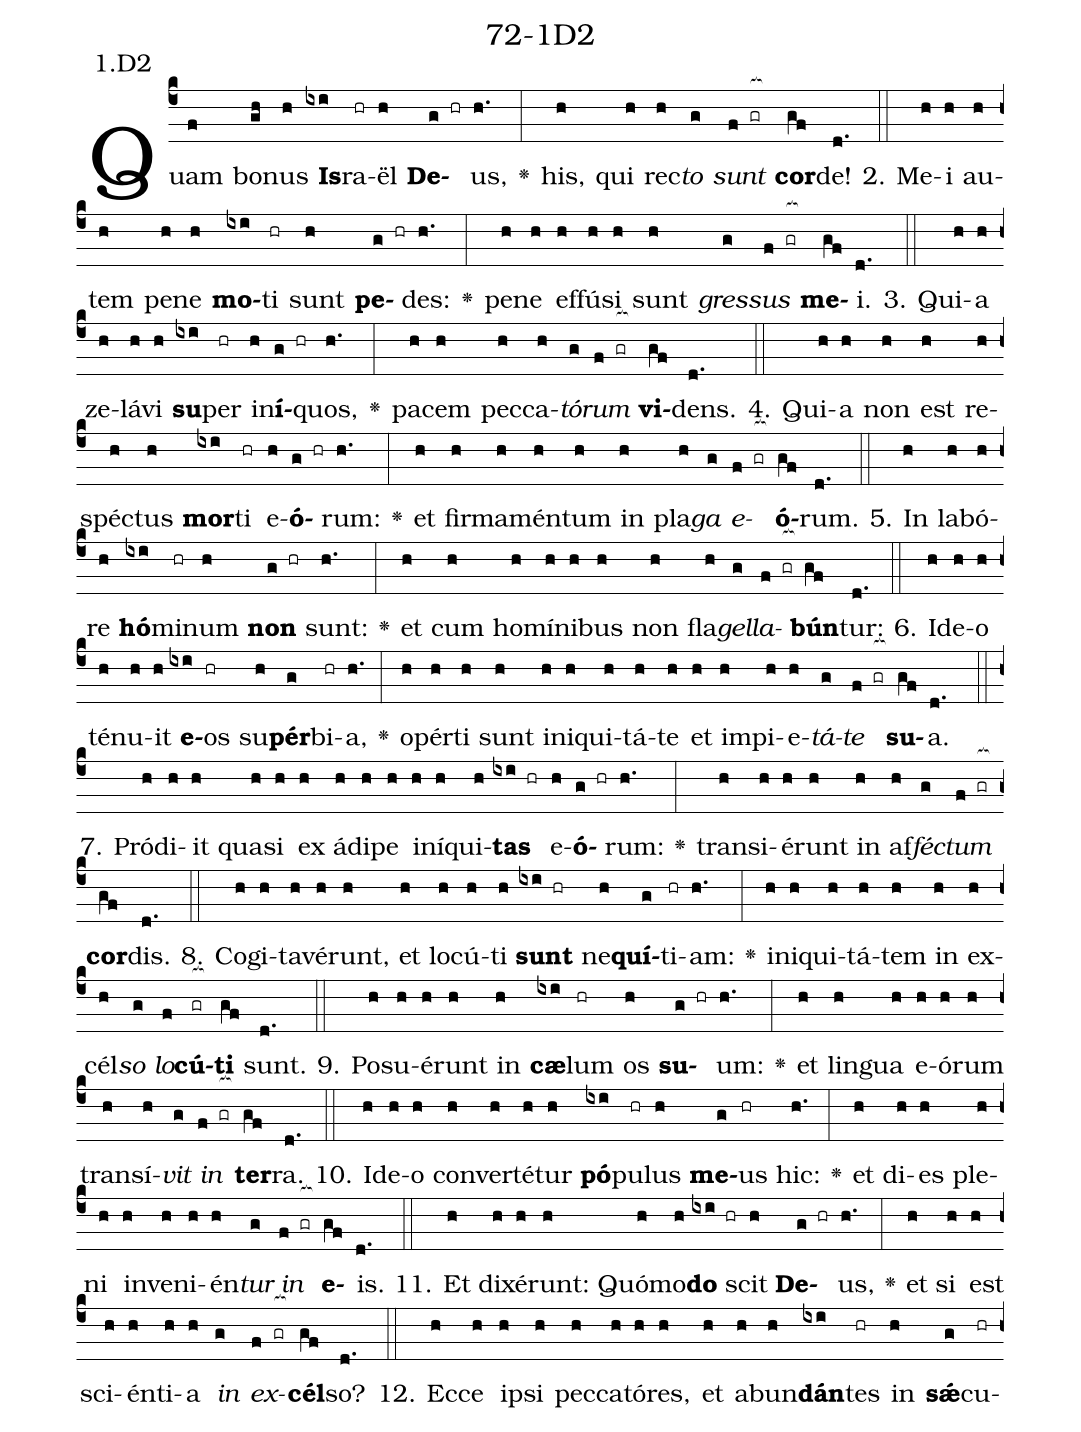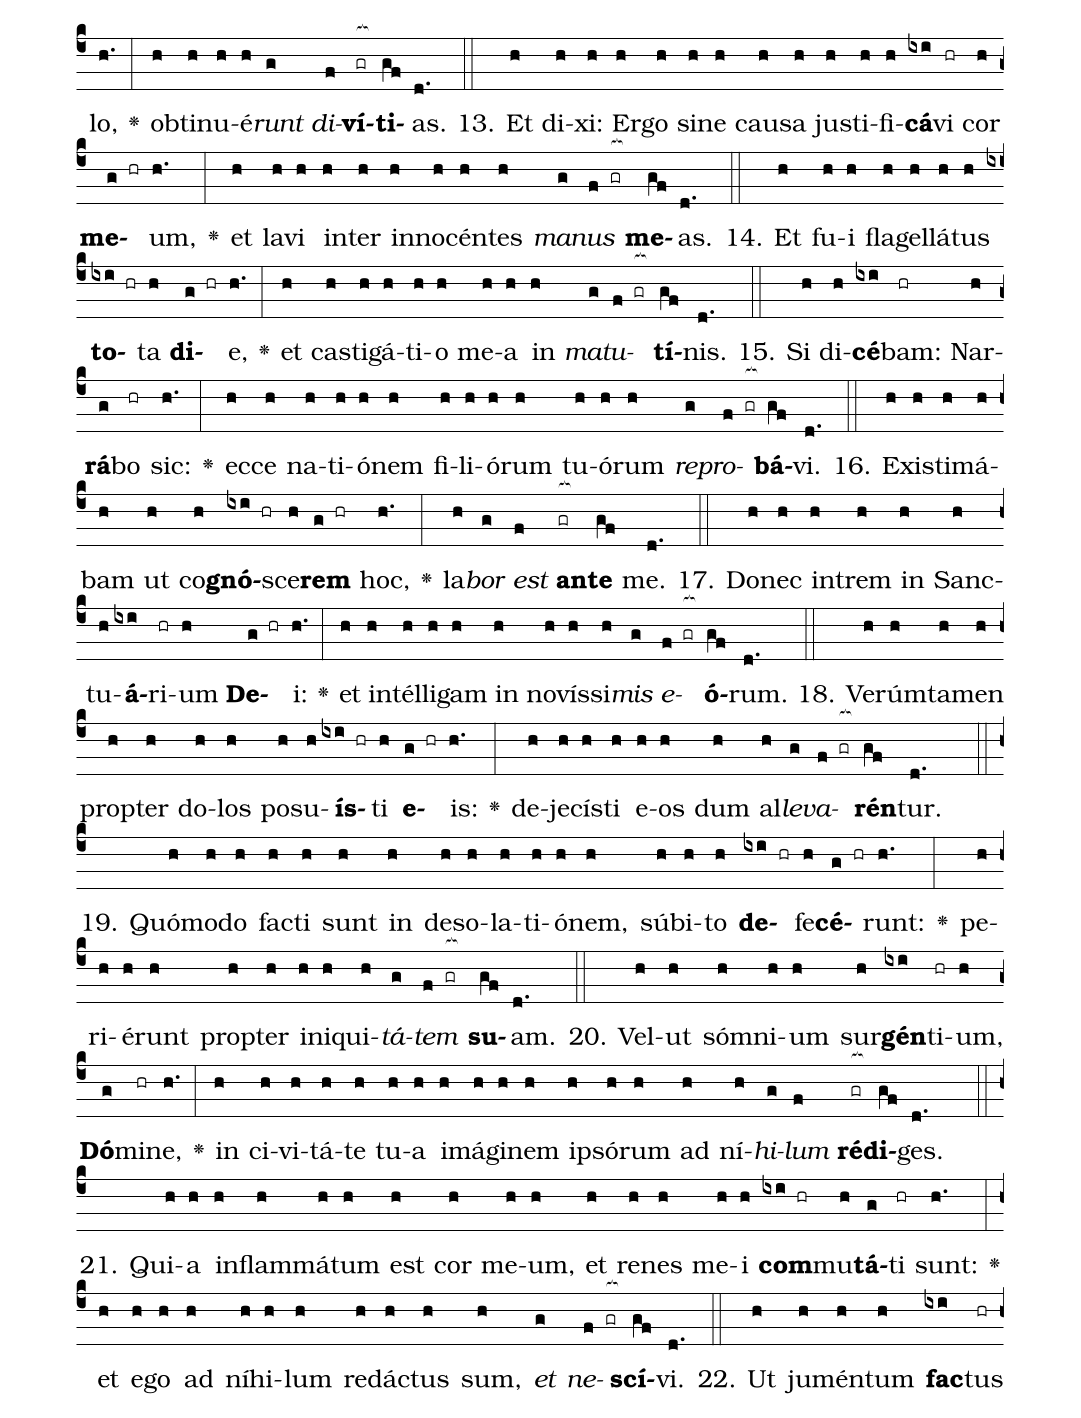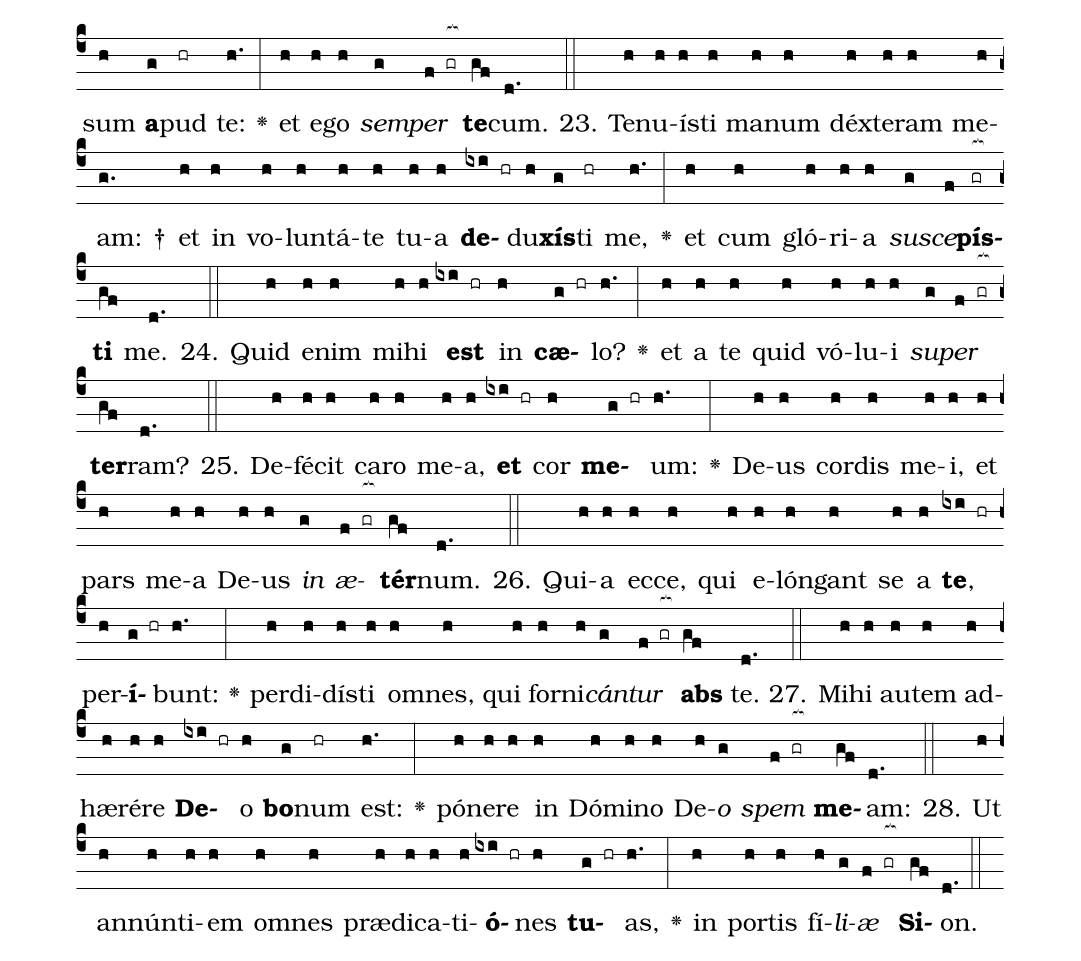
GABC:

name: 72-1D2;
annotation: 1.D2;
%%
(c4)Quam(f) bo(gh)nus(h) <b>Is</b>(ixi)ra(hr)ël(h) <b>De</b>(g hr)us,(h.) <v>\greheightstar</v>(:) his,(h) qui(h) rec(h)<i>to</i>(g) <i>sunt</i>(f gr[ocb:1{]) <b>cor</b>(gf[ocb:0}])de!(d.) (::)
2. Me(h)i(h) au(h)tem(h) pe(h)ne(h) <b>mo</b>(ixi)ti(hr) sunt(h) <b>pe</b>(g hr)des:(h.) <v>\greheightstar</v>(:) pe(h)ne(h) ef(h)fú(h)si(h) sunt(h) <i>gres</i>(g)<i>sus</i>(f gr[ocb:1{]) <b>me</b>(gf[ocb:0}])i.(d.) (::)
3. Qui(h)a(h) ze(h)lá(h)vi(h) <b>su</b>(ixi)per(hr) in(h)<b>í</b>(g hr)quos,(h.) <v>\greheightstar</v>(:) pa(h)cem(h) pec(h)ca(h)<i>tó</i>(g)<i>rum</i>(f gr[ocb:1{]) <b>vi</b>(gf[ocb:0}])dens.(d.) (::)
4. Qui(h)a(h) non(h) est(h) re(h)spéc(h)tus(h) <b>mor</b>(ixi)ti(hr) e(h)<b>ó</b>(g hr)rum:(h.) <v>\greheightstar</v>(:) et(h) fir(h)ma(h)mén(h)tum(h) in(h) pla(h)<i>ga</i>(g) <i>e</i>(f gr[ocb:1{])<b>ó</b>(gf[ocb:0}])rum.(d.) (::)
5. In(h) la(h)bó(h)re(h) <b>hó</b>(ixi)mi(hr)num(h) <b>non</b>(g hr) sunt:(h.) <v>\greheightstar</v>(:) et(h) cum(h) ho(h)mí(h)ni(h)bus(h) non(h) fla(h)<i>gel</i>(g)<i>la</i>(f gr[ocb:1{])<b>bún</b>(gf[ocb:0}])tur:(d.) (::)
6. Id(h)e(h)o(h) té(h)nu(h)it(h) <b>e</b>(ixi)os(hr) su(h)<b>pér</b>(g)bi(hr)a,(h.) <v>\greheightstar</v>(:) o(h)pér(h)ti(h) sunt(h) in(h)i(h)qui(h)tá(h)te(h) et(h) im(h)pi(h)e(h)<i>tá</i>(g)<i>te</i>(f gr[ocb:1{]) <b>su</b>(gf[ocb:0}])a.(d.) (::)
7. Pród(h)i(h)it(h) qua(h)si(h) ex(h) á(h)di(h)pe(h) in(h)í(h)qui(h)<b>tas</b>(ixi hr) e(h)<b>ó</b>(g hr)rum:(h.) <v>\greheightstar</v>(:) trans(h)i(h)é(h)runt(h) in(h) af(h)<i>féc</i>(g)<i>tum</i>(f gr[ocb:1{]) <b>cor</b>(gf[ocb:0}])dis.(d.) (::)
8. Co(h)gi(h)ta(h)vé(h)runt,(h) et(h) lo(h)cú(h)ti(h) <b>sunt</b>(ixi hr) ne(h)<b>quí</b>(g)ti(hr)am:(h.) <v>\greheightstar</v>(:) in(h)i(h)qui(h)tá(h)tem(h) in(h) ex(h)cél(h)<i>so</i>(g) <i>lo</i>(f)<b>cú</b>(gr[ocb:1{])<b>ti</b>(gf[ocb:0}]) sunt.(d.) (::)
9. Po(h)su(h)é(h)runt(h) in(h) <b>cæ</b>(ixi)lum(hr) os(h) <b>su</b>(g hr)um:(h.) <v>\greheightstar</v>(:) et(h) lin(h)gua(h) e(h)ó(h)rum(h) trans(h)í(h)<i>vit</i>(g) <i>in</i>(f gr[ocb:1{]) <b>ter</b>(gf[ocb:0}])ra.(d.) (::)
10. Id(h)e(h)o(h) con(h)ver(h)té(h)tur(h) <b>pó</b>(ixi)pu(hr)lus(h) <b>me</b>(g)us(hr) hic:(h.) <v>\greheightstar</v>(:) et(h) di(h)es(h) ple(h)ni(h) in(h)ve(h)ni(h)én(h)<i>tur</i>(g) <i>in</i>(f gr[ocb:1{]) <b>e</b>(gf[ocb:0}])is.(d.) (::)
11. Et(h) di(h)xé(h)runt:(h) Quó(h)mo(h)<b>do</b>(ixi hr) scit(h) <b>De</b>(g hr)us,(h.) <v>\greheightstar</v>(:) et(h) si(h) est(h) sci(h)én(h)ti(h)a(h) <i>in</i>(g) <i>ex</i>(f gr[ocb:1{])<b>cél</b>(gf[ocb:0}])so?(d.) (::)
12. Ec(h)ce(h) ip(h)si(h) pec(h)ca(h)tó(h)res,(h) et(h) ab(h)un(h)<b>dán</b>(ixi)tes(hr) in(h) <b>sǽ</b>(g)cu(hr)lo,(h.) <v>\greheightstar</v>(:) ob(h)ti(h)nu(h)é(h)<i>runt</i>(g) <i>di</i>(f)<b>ví</b>(gr[ocb:1{])<b>ti</b>(gf[ocb:0}])as.(d.) (::)
13. Et(h) di(h)xi:(h) Er(h)go(h) si(h)ne(h) cau(h)sa(h) jus(h)ti(h)fi(h)<b>cá</b>(ixi)vi(hr) cor(h) <b>me</b>(g hr)um,(h.) <v>\greheightstar</v>(:) et(h) la(h)vi(h) in(h)ter(h) in(h)no(h)cén(h)tes(h) <i>ma</i>(g)<i>nus</i>(f gr[ocb:1{]) <b>me</b>(gf[ocb:0}])as.(d.) (::)
14. Et(h) fu(h)i(h) fla(h)gel(h)lá(h)tus(h) <b>to</b>(ixi hr)ta(h) <b>di</b>(g hr)e,(h.) <v>\greheightstar</v>(:) et(h) cas(h)ti(h)gá(h)ti(h)o(h) me(h)a(h) in(h) <i>ma</i>(g)<i>tu</i>(f gr[ocb:1{])<b>tí</b>(gf[ocb:0}])nis.(d.) (::)
15. Si(h) di(h)<b>cé</b>(ixi)bam:(hr) Nar(h)<b>rá</b>(g)bo(hr) sic:(h.) <v>\greheightstar</v>(:) ec(h)ce(h) na(h)ti(h)ó(h)nem(h) fi(h)li(h)ó(h)rum(h) tu(h)ó(h)rum(h) <i>re</i>(g)<i>pro</i>(f gr[ocb:1{])<b>bá</b>(gf[ocb:0}])vi.(d.) (::)
16. Ex(h)is(h)ti(h)má(h)bam(h) ut(h) co(h)<b>gnó</b>(ixi hr)sce(h)<b>rem</b>(g hr) hoc,(h.) <v>\greheightstar</v>(:) la(h)<i>bor</i>(g) <i>est</i>(f) <b>an</b>(gr[ocb:1{])<b>te</b>(gf[ocb:0}]) me.(d.) (::)
17. Do(h)nec(h) in(h)trem(h) in(h) Sanc(h)tu(h)<b>á</b>(ixi)ri(hr)um(h) <b>De</b>(g hr)i:(h.) <v>\greheightstar</v>(:) et(h) in(h)tél(h)li(h)gam(h) in(h) no(h)vís(h)si(h)<i>mis</i>(g) <i>e</i>(f gr[ocb:1{])<b>ó</b>(gf[ocb:0}])rum.(d.) (::)
18. Ve(h)rúm(h)ta(h)men(h) prop(h)ter(h) do(h)los(h) po(h)su(h)<b>ís</b>(ixi hr)ti(h) <b>e</b>(g hr)is:(h.) <v>\greheightstar</v>(:) de(h)je(h)cís(h)ti(h) e(h)os(h) dum(h) al(h)<i>le</i>(g)<i>va</i>(f gr[ocb:1{])<b>rén</b>(gf[ocb:0}])tur.(d.) (::)
19. Quó(h)mo(h)do(h) fac(h)ti(h) sunt(h) in(h) de(h)so(h)la(h)ti(h)ó(h)nem,(h) súb(h)i(h)to(h) <b>de</b>(ixi hr)fe(h)<b>cé</b>(g hr)runt:(h.) <v>\greheightstar</v>(:) pe(h)ri(h)é(h)runt(h) prop(h)ter(h) in(h)i(h)qui(h)<i>tá</i>(g)<i>tem</i>(f gr[ocb:1{]) <b>su</b>(gf[ocb:0}])am.(d.) (::)
20. Vel(h)ut(h) sóm(h)ni(h)um(h) sur(h)<b>gén</b>(ixi)ti(hr)um,(h) <b>Dó</b>(g)mi(hr)ne,(h.) <v>\greheightstar</v>(:) in(h) ci(h)vi(h)tá(h)te(h) tu(h)a(h) i(h)má(h)gi(h)nem(h) ip(h)só(h)rum(h) ad(h) ní(h)<i>hi</i>(g)<i>lum</i>(f) <b>réd</b>(gr[ocb:1{])<b>i</b>(gf[ocb:0}])ges.(d.) (::)
21. Qui(h)a(h) in(h)flam(h)má(h)tum(h) est(h) cor(h) me(h)um,(h) et(h) re(h)nes(h) me(h)i(h) <b>com</b>(ixi hr)mu(h)<b>tá</b>(g)ti(hr) sunt:(h.) <v>\greheightstar</v>(:) et(h) e(h)go(h) ad(h) ní(h)hi(h)lum(h) red(h)ác(h)tus(h) sum,(h) <i>et</i>(g) <i>ne</i>(f gr[ocb:1{])<b>scí</b>(gf[ocb:0}])vi.(d.) (::)
22. Ut(h) ju(h)mén(h)tum(h) <b>fac</b>(ixi)tus(hr) sum(h) <b>a</b>(g)pud(hr) te:(h.) <v>\greheightstar</v>(:) et(h) e(h)go(h) <i>sem</i>(g)<i>per</i>(f gr[ocb:1{]) <b>te</b>(gf[ocb:0}])cum.(d.) (::)
23. Te(h)nu(h)ís(h)ti(h) ma(h)num(h) déx(h)te(h)ram(h) me(h)am: †(g.) et(h) in(h) vo(h)lun(h)tá(h)te(h) tu(h)a(h) <b>de</b>(ixi hr)du(h)<b>xís</b>(g)ti(hr) me,(h.) <v>\greheightstar</v>(:) et(h) cum(h) gló(h)ri(h)a(h) <i>su</i>(g)<i>sce</i>(f)<b>pís</b>(gr[ocb:1{])<b>ti</b>(gf[ocb:0}]) me.(d.) (::)
24. Quid(h) e(h)nim(h) mi(h)hi(h) <b>est</b>(ixi hr) in(h) <b>cæ</b>(g hr)lo?(h.) <v>\greheightstar</v>(:) et(h) a(h) te(h) quid(h) vó(h)lu(h)i(h) <i>su</i>(g)<i>per</i>(f gr[ocb:1{]) <b>ter</b>(gf[ocb:0}])ram?(d.) (::)
25. De(h)fé(h)cit(h) ca(h)ro(h) me(h)a,(h) <b>et</b>(ixi hr) cor(h) <b>me</b>(g hr)um:(h.) <v>\greheightstar</v>(:) De(h)us(h) cor(h)dis(h) me(h)i,(h) et(h) pars(h) me(h)a(h) De(h)us(h) <i>in</i>(g) <i>æ</i>(f gr[ocb:1{])<b>tér</b>(gf[ocb:0}])num.(d.) (::)
26. Qui(h)a(h) ec(h)ce,(h) qui(h) e(h)lón(h)gant(h) se(h) a(h) <b>te</b>,(ixi hr) per(h)<b>í</b>(g hr)bunt:(h.) <v>\greheightstar</v>(:) per(h)di(h)dís(h)ti(h) om(h)nes,(h) qui(h) for(h)ni(h)<i>cán</i>(g)<i>tur</i>(f gr[ocb:1{]) <b>abs</b>(gf[ocb:0}]) te.(d.) (::)
27. Mi(h)hi(h) au(h)tem(h) ad(h)hæ(h)ré(h)re(h) <b>De</b>(ixi hr)o(h) <b>bo</b>(g)num(hr) est:(h.) <v>\greheightstar</v>(:) pó(h)ne(h)re(h) in(h) Dó(h)mi(h)no(h) De(h)<i>o</i>(g) <i>spem</i>(f gr[ocb:1{]) <b>me</b>(gf[ocb:0}])am:(d.) (::)
28. Ut(h) an(h)nún(h)ti(h)em(h) om(h)nes(h) præ(h)di(h)ca(h)ti(h)<b>ó</b>(ixi hr)nes(h) <b>tu</b>(g hr)as,(h.) <v>\greheightstar</v>(:) in(h) por(h)tis(h) fí(h)<i>li</i>(g)<i>æ</i>(f gr[ocb:1{]) <b>Si</b>(gf[ocb:0}])on.(d.) (::)
